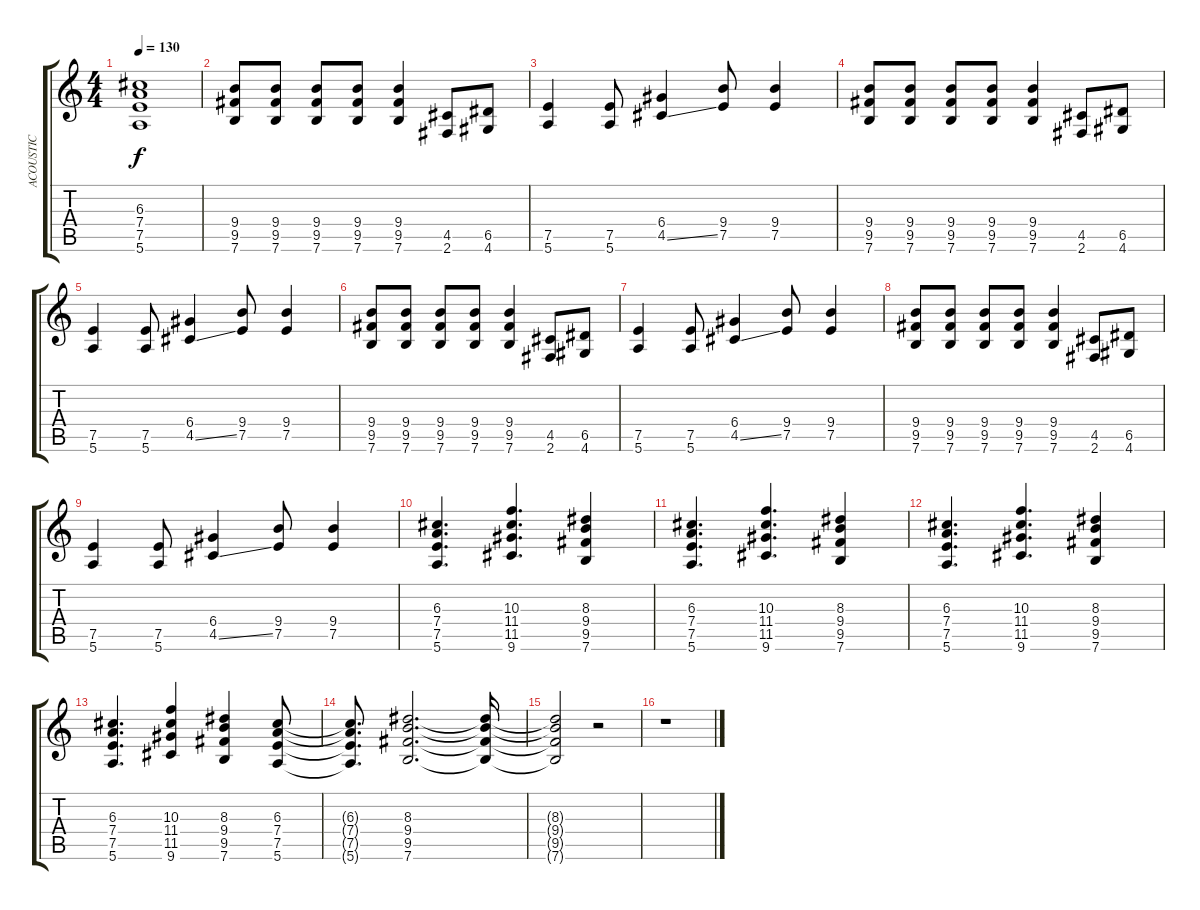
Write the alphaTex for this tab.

\track ("ACOUSTIC" "ACOUSTIC") {instrument acousticguitarsteel}
\staff {score tabs}
\tuning (E4 B3 G3 D3 A2 E2) {hide}
\ts (4 4)
\tempo 130
\clef g2
\ks c
(6.3{t} 7.4{t} 7.5{t} 5.6{t}).1{dy f} |
(9.4 9.5 7.6).8 (9.4 9.5 7.6).8 (9.4 9.5 7.6).8 (9.4 9.5 7.6).8 (9.4 9.5 7.6).4 (4.5 2.6).8 (6.5 4.6).8 |
(7.5 5.6).4 (7.5 5.6).8 (6.4 4.5{ss}).4 (9.4 7.5).8 (9.4 7.5).4 |
(9.4 9.5 7.6).8 (9.4 9.5 7.6).8 (9.4 9.5 7.6).8 (9.4 9.5 7.6).8 (9.4 9.5 7.6).4 (4.5 2.6).8 (6.5 4.6).8 |
(7.5 5.6).4 (7.5 5.6).8 (6.4 4.5{ss}).4 (9.4 7.5).8 (9.4 7.5).4 |
(9.4 9.5 7.6).8 (9.4 9.5 7.6).8 (9.4 9.5 7.6).8 (9.4 9.5 7.6).8 (9.4 9.5 7.6).4 (4.5 2.6).8 (6.5 4.6).8 |
(7.5 5.6).4 (7.5 5.6).8 (6.4 4.5{ss}).4 (9.4 7.5).8 (9.4 7.5).4 |
(9.4 9.5 7.6).8 (9.4 9.5 7.6).8 (9.4 9.5 7.6).8 (9.4 9.5 7.6).8 (9.4 9.5 7.6).4 (4.5 2.6).8 (6.5 4.6).8 |
(7.5 5.6).4 (7.5 5.6).8 (6.4 4.5{ss}).4 (9.4 7.5).8 (9.4 7.5).4 |
(6.3 7.4 7.5 5.6).4{d volume 8} (10.3 11.4 11.5 9.6).4{d} (8.3 9.4 9.5 7.6).4 |
(6.3 7.4 7.5 5.6).4{d} (10.3 11.4 11.5 9.6).4{d} (8.3 9.4 9.5 7.6).4 |
(6.3 7.4 7.5 5.6).4{d} (10.3 11.4 11.5 9.6).4{d} (8.3 9.4 9.5 7.6).4 |
(6.3 7.4 7.5 5.6).4{d} (10.3 11.4 11.5 9.6).4 (8.3 9.4 9.5 7.6).4 (6.3 7.4 7.5 5.6).8 |
(6.3{t} 7.4{t} 7.5{t} 5.6{t}).8{d} (8.3 9.4 9.5 7.6).2{d} (8.3{t} 9.4{t} 9.5{t} 7.6{t}).16 |
(8.3{t} 9.4{t} 9.5{t} 7.6{t}).2 r.2 |
r.1
